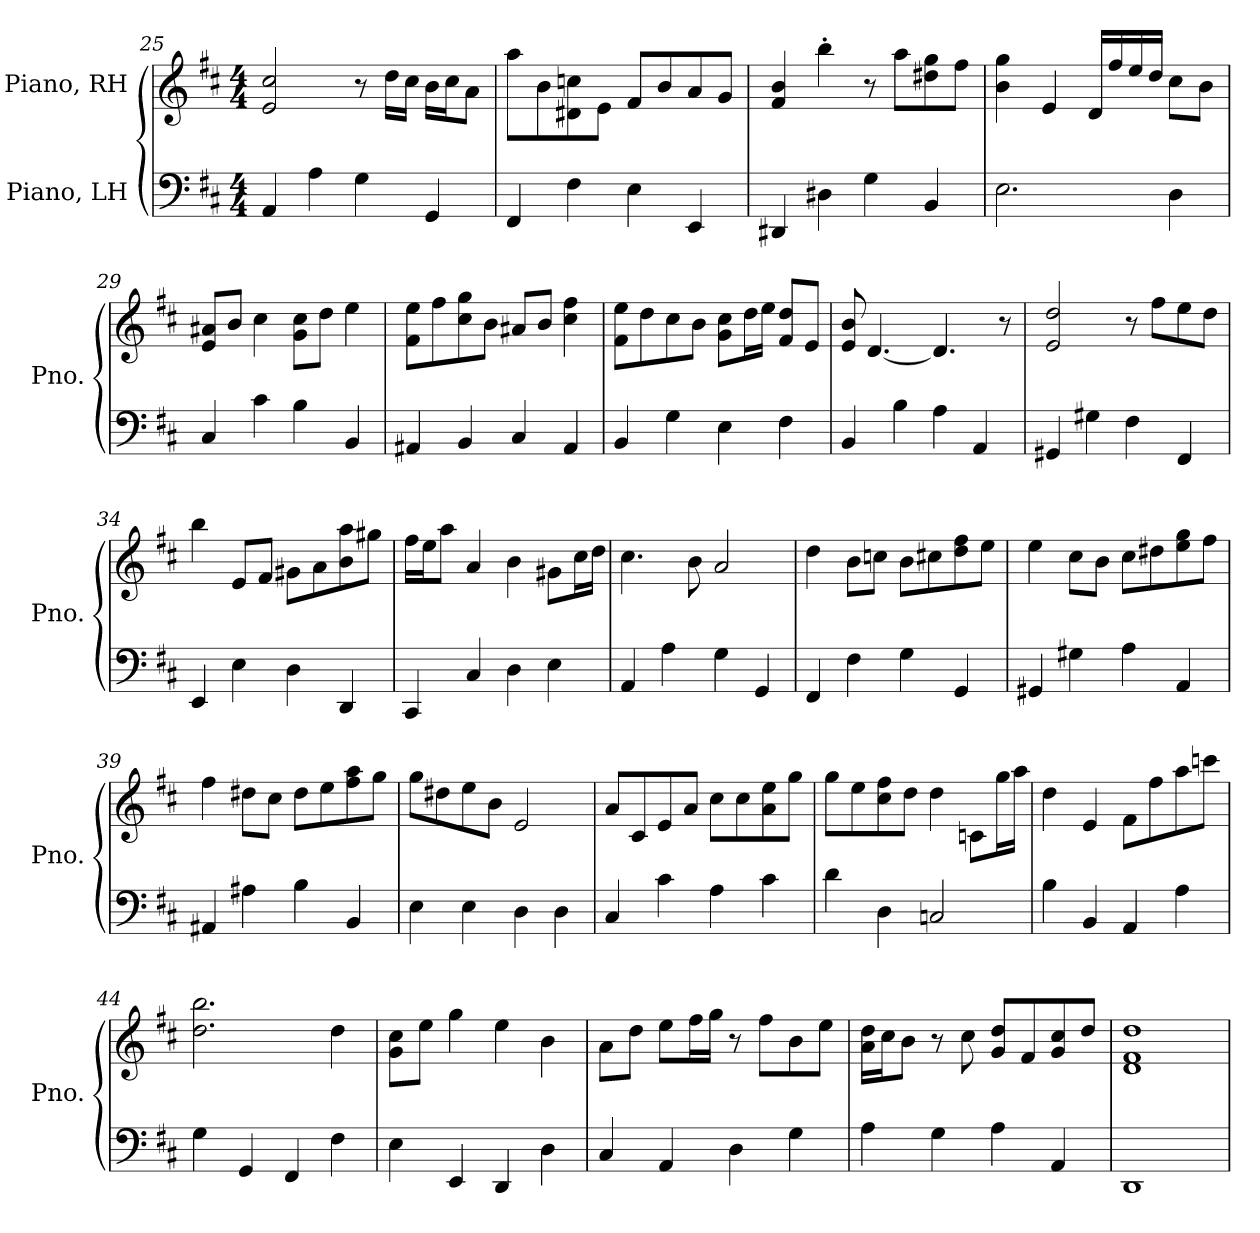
**kern	**kern
*part2	*part1
*staff2	*staff1
*I"Piano, LH	*I"Piano, RH
*I'Pno.	*I'Pno.
*clefF4	*clefG2
*k[f#c#]	*k[f#c#]
*M4/4	*M4/4
=25	=25
4AA/	2e/ 2cc#/
4A\	.
4G\	8r
.	16dd\LL
.	16cc#\JJ
4GG/	16b\LL
.	16cc#\J
.	8a\J
=26	=26
4FF#/	8aa\L
.	8b\
4F#\	8d#X\ 8ccn\
.	8e\J
4E\	8f#/L
.	8b/
4EE/	8a/
.	8g/J
!!LO:LB:g=z
=27	=27
4DD#X/	4f#/ 4b/
4D#X\	4bb'\
4G\	8r
.	8aa\L
4BB/	8dd#X\ 8gg\
.	8ff#\J
=28	=28
2.E\	4b\ 4gg\
.	4e/
.	16d/LL
.	16ff#/
.	16ee/
.	16dd/JJ
4D\	8cc#\L
.	8b\J
=29	=29
4C#/	8e/ 8a#X/L
.	8b/J
4c#\	4cc#\
4B\	8g\ 8cc#\L
.	8dd\J
4BB/	4ee\
=30	=30
4AA#X/	8f#\ 8ee\L
.	8ff#\
4BB/	8cc#\ 8gg\
.	8b\J
4C#/	8a#X/L
.	8b/J
4AA#/	4cc#\ 4ff#\
=31	=31
4BB/	8f#\ 8ee\L
.	8dd\
4G\	8cc#\
.	8b\J
4E\	8g\ 8cc#\L
.	16dd\L
.	16ee\JJ
4F#\	8f#/ 8dd/L
.	8e/J
!!LO:PB:g=z
=32	=32
4BB/	8e/ 8b/
.	[4.d/
4B\	.
4A\	4.d/]
4AA/	.
.	8r
=33	=33
4GG#X/	2e/ 2dd/
4G#X\	.
4F#\	8r
.	8ff#\L
4FF#/	8ee\
.	8dd\J
=34	=34
4EE/	4bb\
4E\	8e/L
.	8f#/J
4D\	8g#X\L
.	8a\
4DD/	8b\ 8aa\
.	8gg#X\J
=35	=35
4CC#/	16ff#\LL
.	16ee\J
.	8aa\J
4C#/	4a/
4D\	4b\
4E\	8g#X\L
.	16cc#\L
.	16dd\JJ
=36	=36
4AA/	4.cc#\
4A\	.
.	8b\
4G\	2a/
4GG/	.
!!LO:LB:g=z
=37	=37
4FF#/	4dd\
4F#\	8b\L
.	8ccn\J
4G\	8b\L
.	8cc#X\
4GG/	8dd\ 8ff#\
.	8ee\J
=38	=38
4GG#X/	4ee\
4G#X\	8cc#\L
.	8b\J
4A\	8cc#\L
.	8dd#X\
4AA/	8ee\ 8gg\
.	8ff#\J
=39	=39
4AA#X/	4ff#\
4A#X\	8dd#X\L
.	8cc#\J
4B\	8dd#\L
.	8ee\
4BB/	8ff#\ 8aa\
.	8gg\J
=40	=40
4E\	8gg\L
.	8dd#X\
4E\	8ee\
.	8b\J
4D\	2e/
4D\	.
=41	=41
4C#/	8a/L
.	8c#/
4c#\	8e/
.	8a/J
4A\	8cc#\L
.	8cc#\
4c#\	8a\ 8ee\
.	8gg\J
!!LO:LB:g=z
=42	=42
4d\	8gg\L
.	8ee\
4D\	8cc#\ 8ff#\
.	8dd\J
2Cn/	4dd\
.	8cn\L
.	16gg\L
.	16aa\JJ
=43	=43
4B\	4dd\
4BB/	4e/
4AA/	8f#\L
.	8ff#\
4A\	8aa\
.	8cccn\J
=44	=44
4G\	2.dd\ 2.bb\
4GG/	.
4FF#/	.
4F#\	4dd\
=45	=45
4E\	8g\ 8cc#\L
.	8ee\J
4EE/	4gg\
4DD/	4ee\
4D\	4b\
=46	=46
4C#/	8a\L
.	8dd\J
4AA/	8ee\L
.	16ff#\L
.	16gg\JJ
4D\	8r
.	8ff#\L
4G\	8b\
.	8ee\J
!!LO:LB:g=z
=47	=47
4A\	16a\ 16dd\LL
.	16cc#\J
.	8b\J
4G\	8r
.	8cc#\
4A\	8g/ 8dd/L
.	8f#/
4AA/	8g/ 8cc#/
.	8dd/J
=48	=48
1DD	1d 1f# 1dd
=	=
*-	*-
